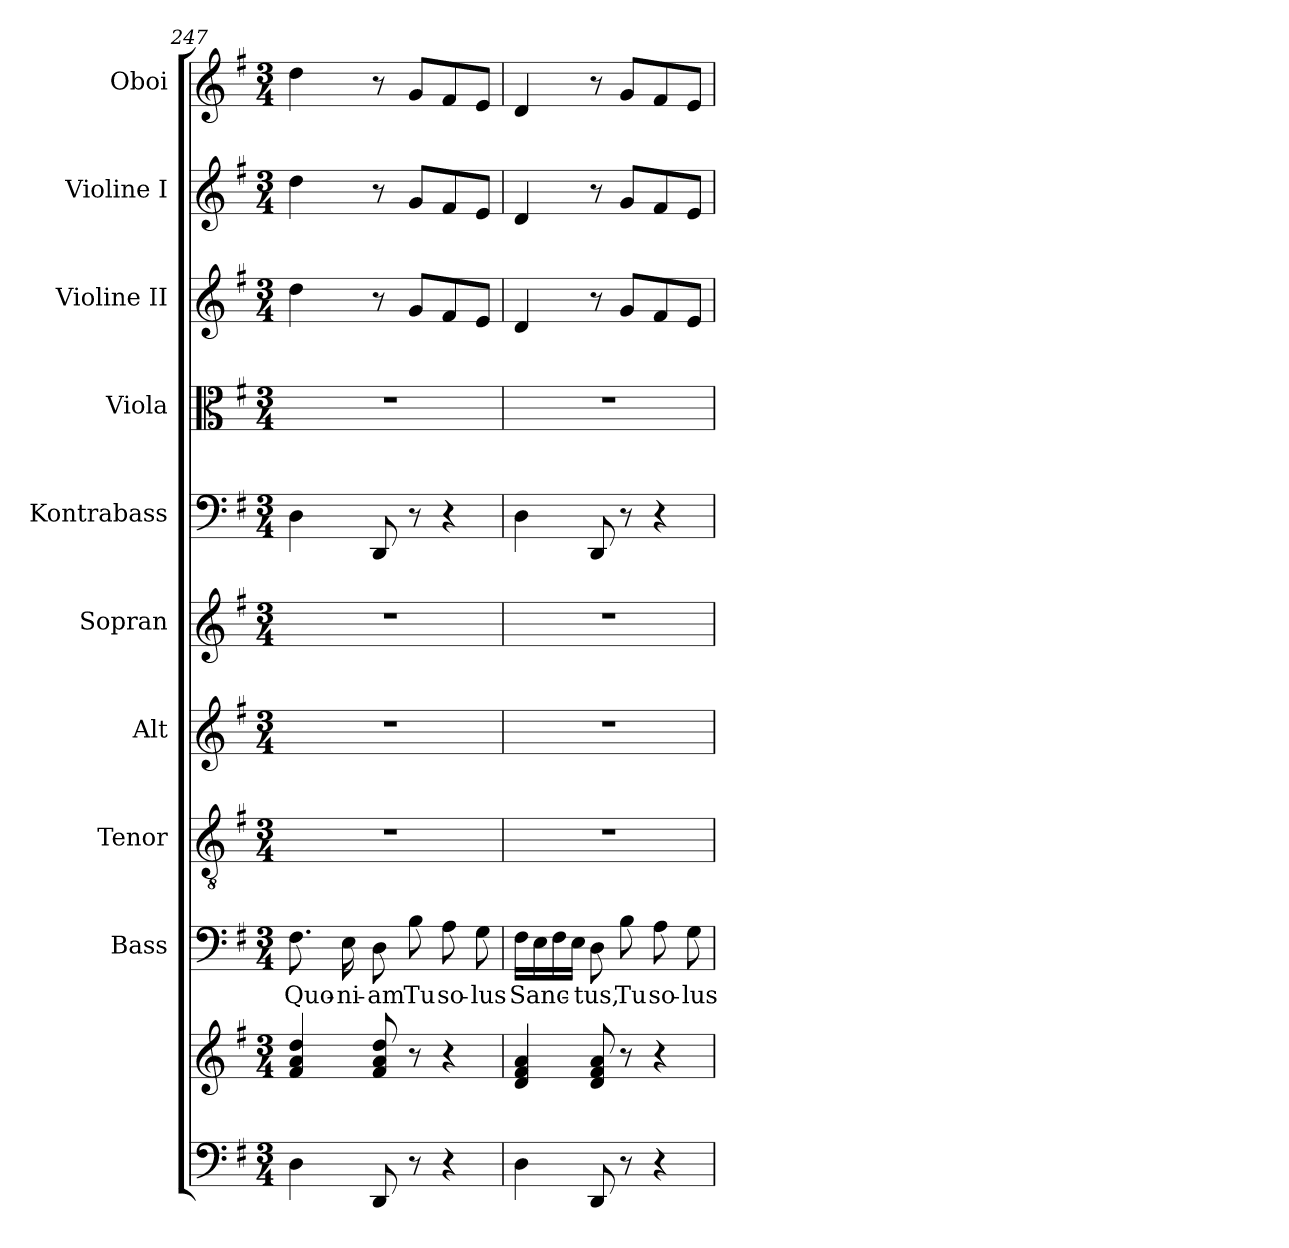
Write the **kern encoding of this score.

**kern	**kern	**kern	**text	**kern	**kern	**kern	**kern	**kern	**kern	**kern	**kern
*part10	*part10	*part9	*part9	*part8	*part7	*part6	*part5	*part4	*part3	*part2	*part1
*staff11	*staff10	*staff9	*staff9	*staff8	*staff7	*staff6	*staff5	*staff4	*staff3	*staff2	*staff1
*	*	*I"Bass	*	*I"Tenor	*I"Alt	*I"Sopran	*I"Kontrabass	*I"Viola	*I"Violine II	*I"Violine I	*I"Oboi
*	*	*I'B.	*	*I'T.	*I'A.	*I'S.	*I'Kb.	*I'Vla.	*I'Vl. II	*I'Vl. I	*I'Ob.
*clefF4	*clefG2	*clefF4	*	*clefGv2	*clefG2	*clefG2	*clefF4	*clefC3	*clefG2	*clefG2	*clefG2
*	*	*	*	*	*	*	*ITrd7c12	*	*	*	*
*k[f#]	*k[f#]	*k[f#]	*	*k[f#]	*k[f#]	*k[f#]	*k[f#]	*k[f#]	*k[f#]	*k[f#]	*k[f#]
*G:	*G:	*G:	*	*G:	*G:	*G:	*G:	*G:	*G:	*G:	*G:
*M3/4	*M3/4	*M3/4	*	*M3/4	*M3/4	*M3/4	*M3/4	*M3/4	*M3/4	*M3/4	*M3/4
=247	=247	=247	=247	=247	=247	=247	=247	=247	=247	=247	=247
!	!	!	!LO:LY:b	!	!	!	!	!	!	!	!
4D\	4f#/ 4a/ 4dd/	8.F#\	Quo-	2.r	2.r	2.r	4DD\	2.r	4dd\	4dd\	4dd\
!	!	!	!LO:LY:b	!	!	!	!	!	!	!	!
.	.	16E\	-ni-	.	.	.	.	.	.	.	.
!	!	!	!LO:LY:b	!	!	!	!	!	!	!	!
8DD/	8f#/ 8a/ 8dd/	8D\	-am	.	.	.	8DDD/	.	8r	8r	8r
!	!	!	!LO:LY:b	!	!	!	!	!	!	!	!
8r	8r	8B\	Tu	.	.	.	8r	.	8g/L	8g/L	8g/L
!	!	!	!LO:LY:b	!	!	!	!	!	!	!	!
4r	4r	8A\	so-	.	.	.	4r	.	8f#/	8f#/	8f#/
!	!	!	!LO:LY:b	!	!	!	!	!	!	!	!
.	.	8G\	-lus	.	.	.	.	.	8e/J	8e/J	8e/J
=248	=248	=248	=248	=248	=248	=248	=248	=248	=248	=248	=248
!	!	!	!LO:LY:b	!	!	!	!	!	!	!	!
4D\	4d/ 4f#/ 4a/	16F#\LL	Sanc-	2.r	2.r	2.r	4DD\	2.r	4d/	4d/	4d/
.	.	16E\	.	.	.	.	.	.	.	.	.
.	.	16F#\	.	.	.	.	.	.	.	.	.
.	.	16E\JJ	.	.	.	.	.	.	.	.	.
!	!	!	!LO:LY:b	!	!	!	!	!	!	!	!
8DD/	8d/ 8f#/ 8a/	8D\	-tus,	.	.	.	8DDD/	.	8r	8r	8r
!	!	!	!LO:LY:b	!	!	!	!	!	!	!	!
8r	8r	8B\	Tu	.	.	.	8r	.	8g/L	8g/L	8g/L
!	!	!	!LO:LY:b	!	!	!	!	!	!	!	!
4r	4r	8A\	so-	.	.	.	4r	.	8f#/	8f#/	8f#/
!	!	!	!LO:LY:b	!	!	!	!	!	!	!	!
.	.	8G\	-lus	.	.	.	.	.	8e/J	8e/J	8e/J
=	=	=	=	=	=	=	=	=	=	=	=
*-	*-	*-	*-	*-	*-	*-	*-	*-	*-	*-	*-
